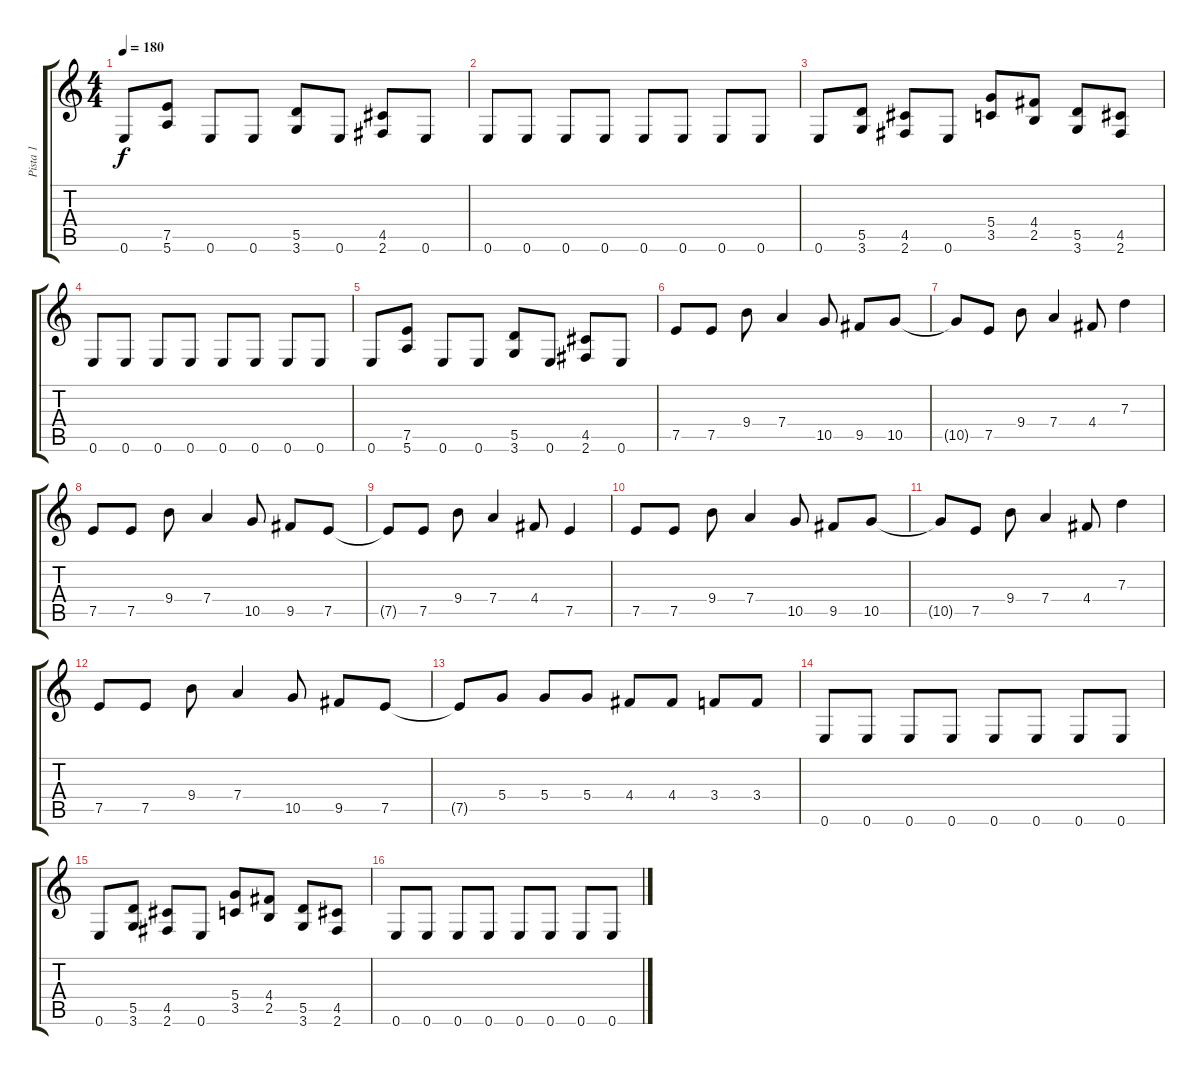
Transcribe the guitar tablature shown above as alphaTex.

\track ("Pista 1" "Pista 1") {instrument overdrivenguitar}
\staff {score tabs}
\tuning (E4 B3 G3 D3 A2 E2) {hide}
\ts (4 4)
\tempo 180
\clef g2
\ks c
0.6.8{dy f} (7.5 5.6).8 0.6.8 0.6.8 (5.5 3.6).8 0.6.8 (4.5 2.6).8 0.6.8 |
0.6.8 0.6.8 0.6.8 0.6.8 0.6.8 0.6.8 0.6.8 0.6.8 |
0.6.8 (5.5 3.6).8 (4.5 2.6).8 0.6.8 (5.4 3.5).8 (4.4 2.5).8 (5.5 3.6).8 (4.5 2.6).8 |
0.6.8 0.6.8 0.6.8 0.6.8 0.6.8 0.6.8 0.6.8 0.6.8 |
0.6.8 (7.5 5.6).8 0.6.8 0.6.8 (5.5 3.6).8 0.6.8 (4.5 2.6).8 0.6.8 |
7.5.8 7.5.8 9.4.8 7.4.4 10.5.8 9.5.8 10.5.8 |
10.5{t}.8 7.5.8 9.4.8 7.4.4 4.4.8 7.3.4 |
7.5.8 7.5.8 9.4.8 7.4.4 10.5.8 9.5.8 7.5.8 |
7.5{t}.8 7.5.8 9.4.8 7.4.4 4.4.8 7.5.4 |
7.5.8 7.5.8 9.4.8 7.4.4 10.5.8 9.5.8 10.5.8 |
10.5{t}.8 7.5.8 9.4.8 7.4.4 4.4.8 7.3.4 |
7.5.8 7.5.8 9.4.8 7.4.4 10.5.8 9.5.8 7.5.8 |
7.5{t}.8 5.4.8 5.4.8 5.4.8 4.4.8 4.4.8 3.4.8 3.4.8 |
0.6.8 0.6.8 0.6.8 0.6.8 0.6.8 0.6.8 0.6.8 0.6.8 |
0.6.8 (5.5 3.6).8 (4.5 2.6).8 0.6.8 (5.4 3.5).8 (4.4 2.5).8 (5.5 3.6).8 (4.5 2.6).8 |
0.6.8 0.6.8 0.6.8 0.6.8 0.6.8 0.6.8 0.6.8 0.6.8
